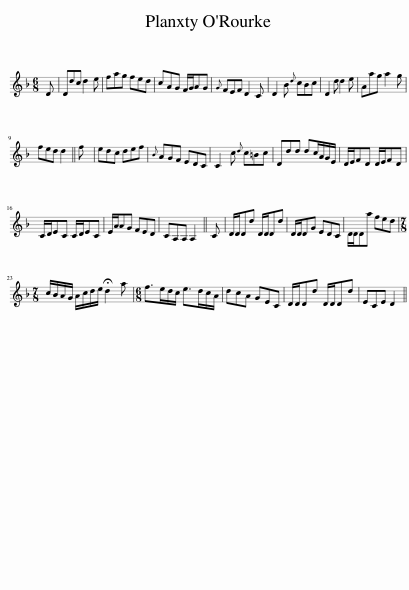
X:1
L:1/8
M:6/8
I:linebreak $
K:Dmin
V:1 treble
V:1
 D | Ddc d2 e | fag fed | cAG F/G/AG |{G} FEF D2 C | %5
 D2 B{d} cBc | D2 d d2 e | Aag a2 g |$ fed d2 || f | %10
 edc def |{B} AGF EDC | C2 c{d} c=Bc | Ddd dc/A/G/E/ | D/E/FD D/E/FD |$ %15
 C/D/EC C/D/EC | E/A/AG FED | CA,A, A,2 || C | D/D/Dd D/D/Dd | %20
 D/D/DG EDC | D/D/Da fed |$[M:7/8] c/B/A/G/ A/c/d/e/ !fermata!d2 a |[M:6/8] f>ed/c/ e>dc/A/ | dcA GEC | %25
 D/D/Dd D/D/Dd | ECE D2 || %27
